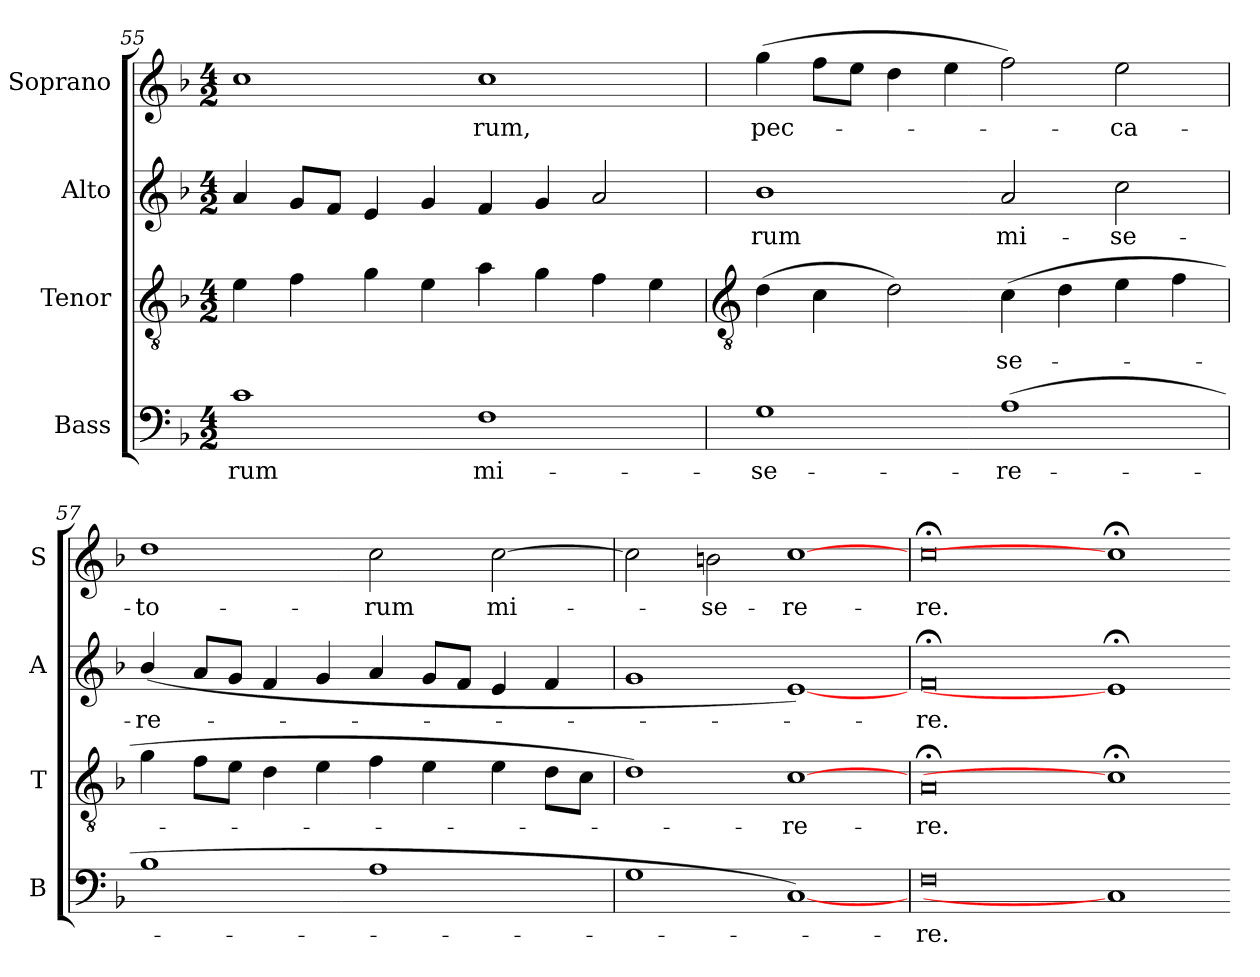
**kern	**text	**kern	**text	**kern	**text	**kern	**text
*part4	*part4	*part3	*part3	*part2	*part2	*part1	*part1
*staff4	*staff4	*staff3	*staff3	*staff2	*staff2	*staff1	*staff1
*I"Bass	*	*I"Tenor	*	*I"Alto	*	*I"Soprano	*
*I'B	*	*I'T	*	*I'A	*	*I'S	*
*clefF4	*	*clefGv2	*	*clefG2	*	*clefG2	*
*k[b-]	*	*k[b-]	*	*k[b-]	*	*k[b-]	*
*F:	*	*F:	*	*F:	*	*F:	*
*M4/2	*	*M4/2	*	*M4/2	*	*M4/2	*
=55	=55	=55	=55	=55	=55	=55	=55
!	!LO:LY:b	!	!	!	!	!	!
1c	rum	4e	.	4a	.	1cc	.
.	.	4f	.	8gL	.	.	.
.	.	.	.	8fJ	.	.	.
.	.	4g	.	4e	.	.	.
.	.	4e	.	4g	.	.	.
!	!LO:LY:b	!	!	!	!	!	!LO:LY:b
1F	mi-	4a	.	4f	.	1cc	rum,
.	.	4g	.	4g	.	.	.
.	.	4f	.	2a	.	.	.
.	.	4e	.	.	.	.	.
!!LO:LB:g=z
=56	=56	=56	=56	=56	=56	=56	=56
*	*	*clefGv2	*	*	*	*	*
!	!LO:LY:b	!	!	!	!LO:LY:b	!	!LO:LY:b
1G	-se-	(>4d	.	1b-	rum	(>4gg	pec-
.	.	4c	.	.	.	8ffL	.
.	.	.	.	.	.	8eeJ	.
.	.	2d)	.	.	.	4dd	.
.	.	.	.	.	.	4ee	.
!	!LO:LY:b	!	!LO:LY:b	!	!LO:LY:b	!	!
(<1A	-re-	(>4c	se-	2a	mi-	2ff)	.
.	.	4d	.	.	.	.	.
!	!	!	!	!	!LO:LY:b	!	!LO:LY:b
.	.	4e	.	2cc	-se-	2ee	ca-
.	.	4f	.	.	.	.	.
=57	=57	=57	=57	=57	=57	=57	=57
!	!	!	!	!	!LO:LY:b	!	!LO:LY:b
1B-	.	4g	.	(<4b-/	-re-	1dd	-to-
.	.	8fL	.	8aL	.	.	.
.	.	8eJ	.	8gJ	.	.	.
.	.	4d	.	4f	.	.	.
.	.	4e	.	4g	.	.	.
!	!	!	!	!	!	!	!LO:LY:b
1A	.	4f	.	4a	.	2cc	-rum
.	.	4e	.	8gL	.	.	.
.	.	.	.	8fJ	.	.	.
!	!	!	!	!	!	!	!LO:LY:b
.	.	4e	.	4e	.	[2cc	mi-
.	.	8dL	.	4f	.	.	.
.	.	8cJ	.	.	.	.	.
=58	=58	=58	=58	=58	=58	=58	=58
1G	.	1d)	.	1g	.	2cc]	.
!	!	!	!	!	!	!	!LO:LY:b
.	.	.	.	.	.	2bn	se-
!	!	!	!LO:LY:b	!	!	!	!LO:LY:b
[1C)	.	[1c	re-	[1e)	.	[1cc	-re-
=59	=59	=59	=59	=59	=59	=59	=59
!	!LO:LY:b	!	!LO:LY:b	!	!LO:LY:b	!	!LO:LY:b
0F	re.	0A;<	-re.	0f;<	re.	0cc;<	-re.
1C]	.	1c;<]	.	1e;<]	.	1cc;<]	.
=-	=-	=-	=-	=-	=-	=-	=-
*-	*-	*-	*-	*-	*-	*-	*-
